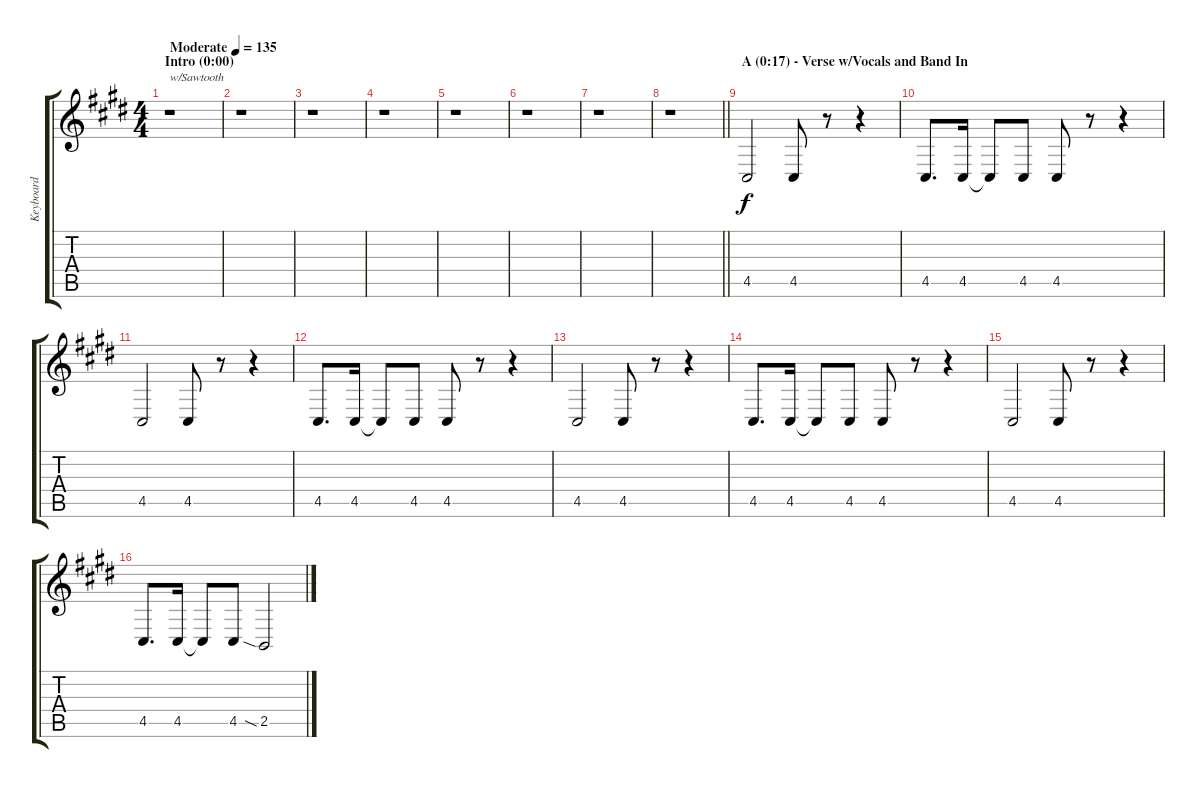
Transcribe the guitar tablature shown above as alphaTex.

\track ("Keyboard" "Keyboard") {instrument lead2sawtooth}
\staff {score tabs}
\tuning (E4 B3 G3 D3 A2 E2) {hide}
\ts (4 4)
\section ("" "Intro (0:00)")
\tempo (135 "Moderate")
\clef g2
\ks c#minor
r.1{txt "w/Sawtooth" dy f instrument lead2sawtooth} |
r.1 |
r.1 |
r.1 |
r.1 |
r.1 |
r.1 |
\barLineRight lightlight
r.1 |
\section ("" "A (0:17) - Verse w/Vocals and Band In")
4.5.2 4.5.8 r.8 r.4 |
4.5.8{d} 4.5.16 4.5{t}.8 4.5.8 4.5.8 r.8 r.4 |
4.5.2 4.5.8 r.8 r.4 |
4.5.8{d} 4.5.16 4.5{t}.8 4.5.8 4.5.8 r.8 r.4 |
4.5.2 4.5.8 r.8 r.4 |
4.5.8{d} 4.5.16 4.5{t}.8 4.5.8 4.5.8 r.8 r.4 |
4.5.2 4.5.8 r.8 r.4 |
4.5.8{d} 4.5.16 4.5{t}.8 4.5.8 2.5{sia}.2
